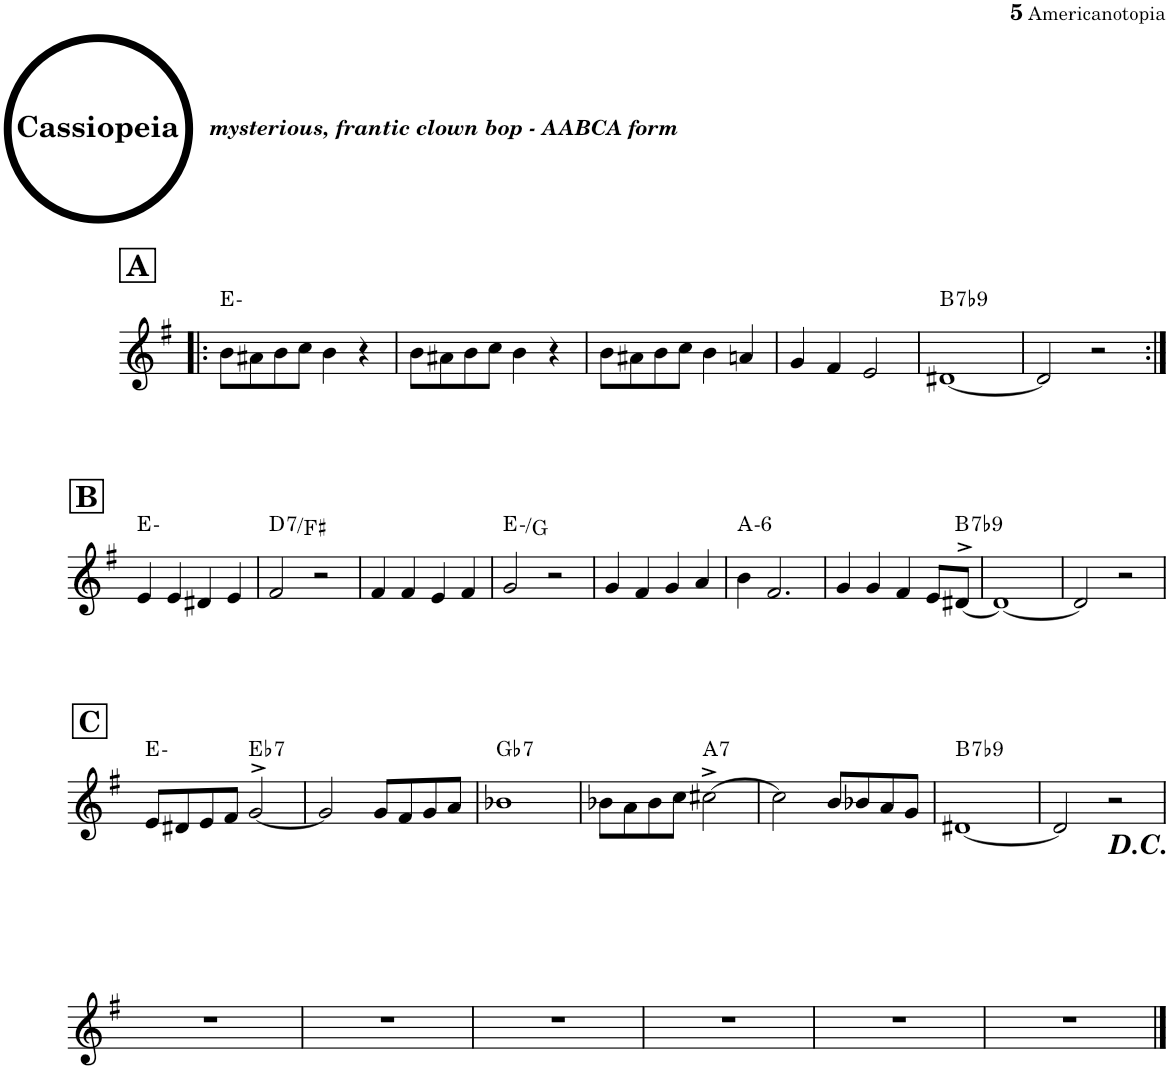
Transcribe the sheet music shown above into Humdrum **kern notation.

**kern	**harte
*part1	*part1
*staff1	*
*I"Piano	*
*I'Pno.	*
!!LO:PB:g=z
*clefG2	*
*k[f#]	*
*M4/4	*
!!LO:REH:place=s1:a:B:cj:fs=14:t=A
!!LO:REH:place=s1:a:B:cj:enc=circle:fs=14:t=Cassiopeia
=88!|:	=88!|:
!LO:TX:a:Bi:t=mysterious, frantic clown bop - AABCA form	!
8b\L	E:min
8a#X\	.
8b\	.
8cc\J	.
4b\	.
4r	.
=89	=89
8b\L	.
8a#X\	.
8b\	.
8cc\J	.
4b\	.
4r	.
=90	=90
8b\L	.
8a#X\	.
8b\	.
8cc\J	.
4b\	.
4an/	.
=91	=91
4g/	.
4f#/	.
2e/	.
=92	=92
!	!LO:H:kt=7
[1d#X	B:7(b9)
=93	=93
2d#/]	.
2r	.
!!LO:LB:g=z
!!LO:REH:place=s1:a:B:cj:fs=14:t=B
=94:|!	=94:|!
4e/	E:min
4e/	.
4d#X/	.
4e/	.
=95	=95
!	!LO:H:kt=7
2f#/	D:7/3
2r	.
=96	=96
4f#/	.
4f#/	.
4e/	.
4f#/	.
=97	=97
2g/	E:min/b3
2r	.
=98	=98
4g/	.
4f#/	.
4g/	.
4a/	.
=99	=99
!	!LO:H:kt=6
4b\	A:min6
2.f#/	.
=100	=100
4g/	.
4g/	.
4f#/	.
8e/L	.
!	!LO:H:kt=7
[8d#X^>/J	B:7(b9)
=101	=101
1d#_	.
=102	=102
2d#/]	.
2r	.
!!LO:LB:g=z
!!LO:REH:place=s1:a:B:cj:fs=14:t=C
=103	=103
8e/L	E:min
8d#X/	.
8e/	.
8f#/J	.
!	!LO:H:kt=7
[2g^>/	Eb:7
=104	=104
2g/]	.
8g/L	.
8f#/	.
8g/	.
8a/J	.
=105	=105
!	!LO:H:kt=7
1b-X	Gb:7
=106	=106
8b-X\L	.
8a\	.
8b-\	.
8cc\J	.
!	!LO:H:kt=7
[2cc#X^>\	A:7
=107	=107
2cc#\]	.
8b/L	.
8b-X/	.
8a/	.
8g/J	.
=108	=108
!	!LO:H:kt=7
[1d#X	B:7(b9)
=109	=109
2d#/]	.
2r	.
!LO:TX:b:t=<b><i><font size="13"/>D.C.</i></b>	!
!!LO:LB:g=z
=110	=110
1r	.
=111	=111
1r	.
=112	=112
1r	.
=113	=113
1r	.
=114	=114
1r	.
=115	=115
1r	.
==	==
*-	*-
